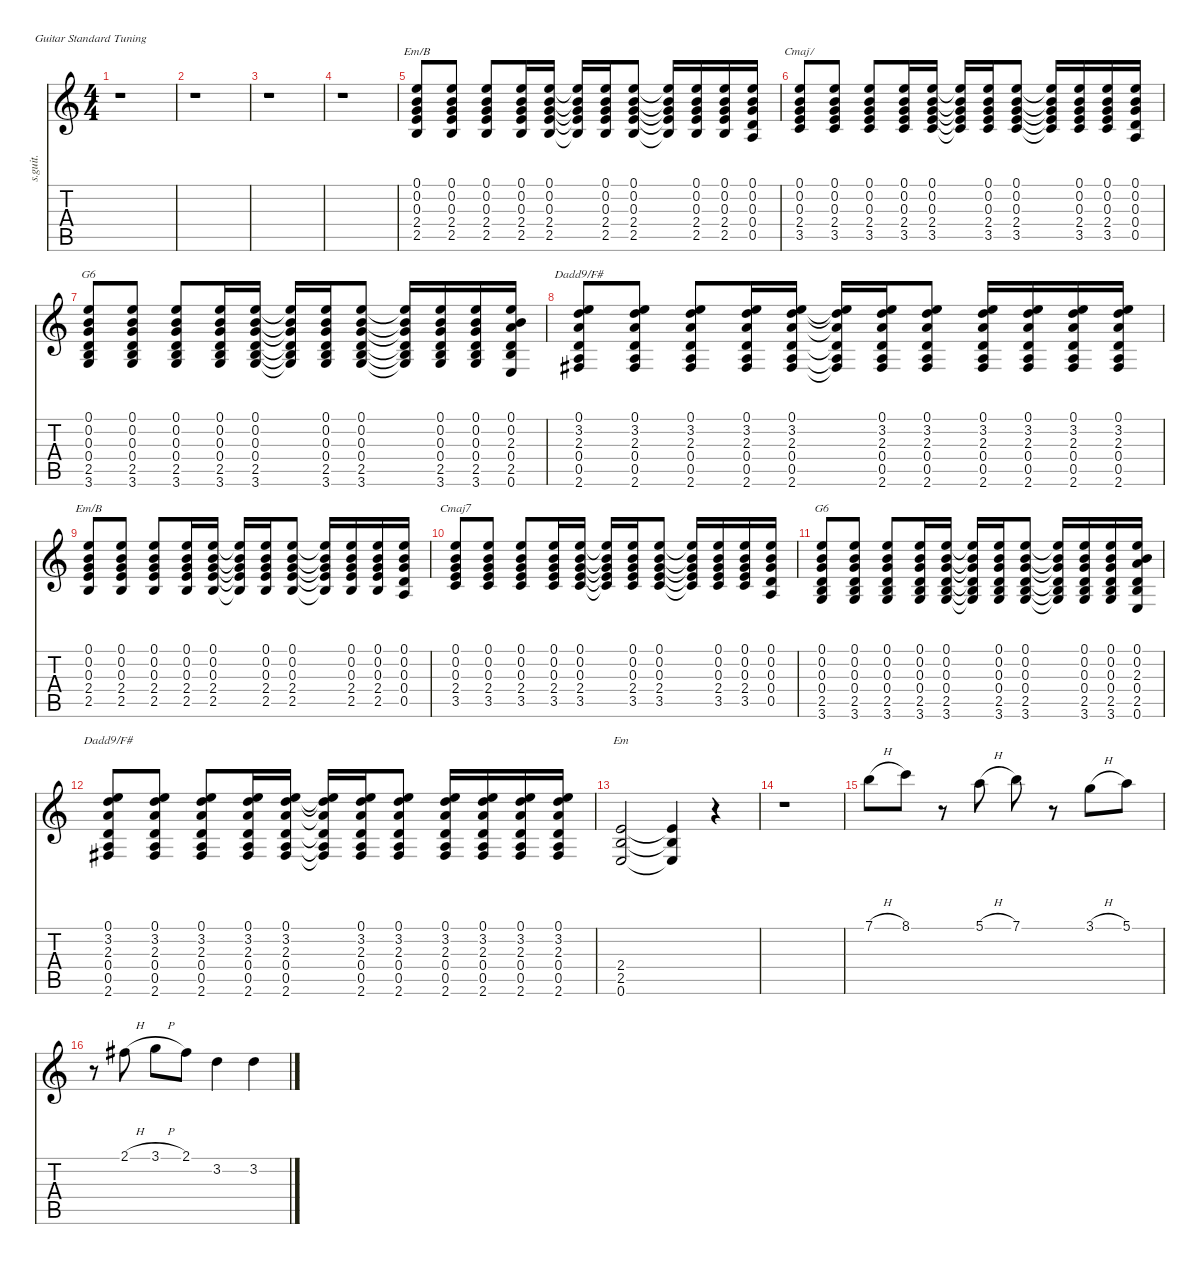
\defaultSystemsLayout 4
\hideDynamics
\bracketExtendMode nobrackets
\track ("Dolores O'Riordan (Dirty Guitar)" "s.guit.") {instrument overdrivenguitar}
\staff {score tabs}
\tuning (E4 B3 G3 D3 A2 E2)
\chord ("Em/B" 3 1 2 2 0 x) {showdiagram false}
\chord ("Cmaj7" 3 1 2 2 0 x) {showdiagram false}
\chord ("G6" 3 1 2 2 0 x) {showdiagram false}
\chord ("Dadd9/F#" 3 1 2 2 0 x) {showdiagram false}
\chord ("Em" 3 1 2 2 0 x) {showdiagram false}
\ts (4 4)
\beaming (8 2 2 2 2)
\tempo (74 hide)
\clef g2
\ks c
r.1{dy f instrument overdrivenguitar} |
r.1 |
r.1 |
\tempo (82 hide)
r.1 |
(0.1 0.2 0.3 2.4 2.5).8{ch "Em/B" lyrics (0 "") lyrics (1 "") lyrics (2 "") lyrics (3 "") lyrics (4 "")} (0.1 0.2 0.3 2.4 2.5).8{lyrics (0 "") lyrics (1 "") lyrics (2 "") lyrics (3 "") lyrics (4 "")} (0.1 0.2 0.3 2.4 2.5).8{lyrics (0 "") lyrics (1 "") lyrics (2 "") lyrics (3 "") lyrics (4 "")} (0.1 0.2 0.3 2.4 2.5).16{lyrics (0 "") lyrics (1 "") lyrics (2 "") lyrics (3 "") lyrics (4 "")} (0.1 0.2 0.3 2.4 2.5).16{lyrics (0 "") lyrics (1 "") lyrics (2 "") lyrics (3 "") lyrics (4 "")} (0.1{t} 0.2{t} 0.3{t} 2.4{t} 2.5{t}).16{lyrics (0 "") lyrics (1 "") lyrics (2 "") lyrics (3 "") lyrics (4 "")} (0.1 0.2 0.3 2.4 2.5).16{lyrics (0 "") lyrics (1 "") lyrics (2 "") lyrics (3 "") lyrics (4 "")} (0.1 0.2 0.3 2.4 2.5).8{lyrics (0 "") lyrics (1 "") lyrics (2 "") lyrics (3 "") lyrics (4 "")} (0.1{t} 0.2{t} 0.3{t} 2.4{t} 2.5{t}).16{lyrics (0 "") lyrics (1 "") lyrics (2 "") lyrics (3 "") lyrics (4 "")} (0.1 0.2 0.3 2.4 2.5).16{lyrics (0 "") lyrics (1 "") lyrics (2 "") lyrics (3 "") lyrics (4 "")} (0.1 0.2 0.3 2.4 2.5).16{lyrics (0 "") lyrics (1 "") lyrics (2 "") lyrics (3 "") lyrics (4 "")} (0.1 0.2 0.3 0.4 0.5).16{lyrics (0 "") lyrics (1 "") lyrics (2 "") lyrics (3 "") lyrics (4 "")} |
(0.1 0.2 0.3 2.4 3.5).8{ch "Cmaj7" lyrics (0 "") lyrics (1 "") lyrics (2 "") lyrics (3 "") lyrics (4 "")} (0.1 0.2 0.3 2.4 3.5).8{lyrics (0 "") lyrics (1 "") lyrics (2 "") lyrics (3 "") lyrics (4 "")} (0.1 0.2 0.3 2.4 3.5).8{lyrics (0 "") lyrics (1 "") lyrics (2 "") lyrics (3 "") lyrics (4 "")} (0.1 0.2 0.3 2.4 3.5).16{lyrics (0 "") lyrics (1 "") lyrics (2 "") lyrics (3 "") lyrics (4 "")} (0.1 0.2 0.3 2.4 3.5).16{lyrics (0 "") lyrics (1 "") lyrics (2 "") lyrics (3 "") lyrics (4 "")} (0.1{t} 0.2{t} 0.3{t} 2.4{t} 3.5{t}).16{lyrics (0 "") lyrics (1 "") lyrics (2 "") lyrics (3 "") lyrics (4 "")} (0.1 0.2 0.3 2.4 3.5).16{lyrics (0 "") lyrics (1 "") lyrics (2 "") lyrics (3 "") lyrics (4 "")} (0.1 0.2 0.3 2.4 3.5).8{lyrics (0 "") lyrics (1 "") lyrics (2 "") lyrics (3 "") lyrics (4 "")} (0.1{t} 0.2{t} 0.3{t} 2.4{t} 3.5{t}).16{lyrics (0 "") lyrics (1 "") lyrics (2 "") lyrics (3 "") lyrics (4 "")} (0.1 0.2 0.3 2.4 3.5).16{lyrics (0 "") lyrics (1 "") lyrics (2 "") lyrics (3 "") lyrics (4 "")} (0.1 0.2 0.3 2.4 3.5).16{lyrics (0 "") lyrics (1 "") lyrics (2 "") lyrics (3 "") lyrics (4 "")} (0.1 0.2 0.3 0.4 0.5).16{lyrics (0 "") lyrics (1 "") lyrics (2 "") lyrics (3 "") lyrics (4 "")} |
(0.1 0.2 0.3 0.4 2.5 3.6).8{ch "G6" lyrics (0 "") lyrics (1 "") lyrics (2 "") lyrics (3 "") lyrics (4 "")} (0.1 0.2 0.3 0.4 2.5 3.6).8{lyrics (0 "") lyrics (1 "") lyrics (2 "") lyrics (3 "") lyrics (4 "")} (0.1 0.2 0.3 0.4 2.5 3.6).8{lyrics (0 "") lyrics (1 "") lyrics (2 "") lyrics (3 "") lyrics (4 "")} (0.1 0.2 0.3 0.4 2.5 3.6).16{lyrics (0 "") lyrics (1 "") lyrics (2 "") lyrics (3 "") lyrics (4 "")} (0.1 0.2 0.3 0.4 2.5 3.6).16{lyrics (0 "") lyrics (1 "") lyrics (2 "") lyrics (3 "") lyrics (4 "")} (0.1{t} 0.2{t} 0.3{t} 0.4{t} 2.5{t} 3.6{t}).16{lyrics (0 "") lyrics (1 "") lyrics (2 "") lyrics (3 "") lyrics (4 "")} (0.1 0.2 0.3 0.4 2.5 3.6).16{lyrics (0 "") lyrics (1 "") lyrics (2 "") lyrics (3 "") lyrics (4 "")} (0.1 0.2 0.3 0.4 2.5 3.6).8{lyrics (0 "") lyrics (1 "") lyrics (2 "") lyrics (3 "") lyrics (4 "")} (0.1{t} 0.2{t} 0.3{t} 0.4{t} 2.5{t} 3.6{t}).16{lyrics (0 "") lyrics (1 "") lyrics (2 "") lyrics (3 "") lyrics (4 "")} (0.1 0.2 0.3 0.4 2.5 3.6).16{lyrics (0 "") lyrics (1 "") lyrics (2 "") lyrics (3 "") lyrics (4 "")} (0.1 0.2 0.3 0.4 2.5 3.6).16{lyrics (0 "") lyrics (1 "") lyrics (2 "") lyrics (3 "") lyrics (4 "")} (0.1 0.2 2.3 0.4 2.5 0.6).16{lyrics (0 "") lyrics (1 "") lyrics (2 "") lyrics (3 "") lyrics (4 "")} |
(0.1 3.2 2.3 0.4 0.5 2.6{acc #}).8{ch "Dadd9/F#" lyrics (0 "") lyrics (1 "") lyrics (2 "") lyrics (3 "") lyrics (4 "")} (0.1 3.2 2.3 0.4 0.5 2.6{acc #}).8{lyrics (0 "") lyrics (1 "") lyrics (2 "") lyrics (3 "") lyrics (4 "")} (0.1 3.2 2.3 0.4 0.5 2.6{acc #}).8{lyrics (0 "") lyrics (1 "") lyrics (2 "") lyrics (3 "") lyrics (4 "")} (0.1 3.2 2.3 0.4 0.5 2.6{acc #}).16{lyrics (0 "") lyrics (1 "") lyrics (2 "") lyrics (3 "") lyrics (4 "")} (0.1 3.2 2.3 0.4 0.5 2.6{acc #}).16{lyrics (0 "") lyrics (1 "") lyrics (2 "") lyrics (3 "") lyrics (4 "")} (0.1{t} 3.2{t} 2.3{t} 0.4{t} 0.5{t} 2.6{t acc #}).16{lyrics (0 "") lyrics (1 "") lyrics (2 "") lyrics (3 "") lyrics (4 "")} (0.1 3.2 2.3 0.4 0.5 2.6{acc #}).16{lyrics (0 "") lyrics (1 "") lyrics (2 "") lyrics (3 "") lyrics (4 "")} (0.1 3.2 2.3 0.4 0.5 2.6{acc #}).8{lyrics (0 "") lyrics (1 "") lyrics (2 "") lyrics (3 "") lyrics (4 "")} (0.1 3.2 2.3 0.4 0.5 2.6{acc #}).16{lyrics (0 "") lyrics (1 "") lyrics (2 "") lyrics (3 "") lyrics (4 "")} (0.1 3.2 2.3 0.4 0.5 2.6{acc #}).16{lyrics (0 "") lyrics (1 "") lyrics (2 "") lyrics (3 "") lyrics (4 "")} (0.1 3.2 2.3 0.4 0.5 2.6{acc #}).16{lyrics (0 "") lyrics (1 "") lyrics (2 "") lyrics (3 "") lyrics (4 "")} (0.1 3.2 2.3 0.4 0.5 2.6{acc #}).16{lyrics (0 "") lyrics (1 "") lyrics (2 "") lyrics (3 "") lyrics (4 "")} |
(0.1 0.2 0.3 2.4 2.5).8{ch "Em/B" lyrics (0 "") lyrics (1 "") lyrics (2 "") lyrics (3 "") lyrics (4 "")} (0.1 0.2 0.3 2.4 2.5).8{lyrics (0 "") lyrics (1 "") lyrics (2 "") lyrics (3 "") lyrics (4 "")} (0.1 0.2 0.3 2.4 2.5).8{lyrics (0 "") lyrics (1 "") lyrics (2 "") lyrics (3 "") lyrics (4 "")} (0.1 0.2 0.3 2.4 2.5).16{lyrics (0 "") lyrics (1 "") lyrics (2 "") lyrics (3 "") lyrics (4 "")} (0.1 0.2 0.3 2.4 2.5).16{lyrics (0 "") lyrics (1 "") lyrics (2 "") lyrics (3 "") lyrics (4 "")} (0.1{t} 0.2{t} 0.3{t} 2.4{t} 2.5{t}).16{lyrics (0 "") lyrics (1 "") lyrics (2 "") lyrics (3 "") lyrics (4 "")} (0.1 0.2 0.3 2.4 2.5).16{lyrics (0 "") lyrics (1 "") lyrics (2 "") lyrics (3 "") lyrics (4 "")} (0.1 0.2 0.3 2.4 2.5).8{lyrics (0 "") lyrics (1 "") lyrics (2 "") lyrics (3 "") lyrics (4 "")} (0.1{t} 0.2{t} 0.3{t} 2.4{t} 2.5{t}).16{lyrics (0 "") lyrics (1 "") lyrics (2 "") lyrics (3 "") lyrics (4 "")} (0.1 0.2 0.3 2.4 2.5).16{lyrics (0 "") lyrics (1 "") lyrics (2 "") lyrics (3 "") lyrics (4 "")} (0.1 0.2 0.3 2.4 2.5).16{lyrics (0 "") lyrics (1 "") lyrics (2 "") lyrics (3 "") lyrics (4 "")} (0.1 0.2 0.3 0.4 0.5).16{lyrics (0 "") lyrics (1 "") lyrics (2 "") lyrics (3 "") lyrics (4 "")} |
(0.1 0.2 0.3 2.4 3.5).8{ch "Cmaj7" lyrics (0 "") lyrics (1 "") lyrics (2 "") lyrics (3 "") lyrics (4 "")} (0.1 0.2 0.3 2.4 3.5).8{lyrics (0 "") lyrics (1 "") lyrics (2 "") lyrics (3 "") lyrics (4 "")} (0.1 0.2 0.3 2.4 3.5).8{lyrics (0 "") lyrics (1 "") lyrics (2 "") lyrics (3 "") lyrics (4 "")} (0.1 0.2 0.3 2.4 3.5).16{lyrics (0 "") lyrics (1 "") lyrics (2 "") lyrics (3 "") lyrics (4 "")} (0.1 0.2 0.3 2.4 3.5).16{lyrics (0 "") lyrics (1 "") lyrics (2 "") lyrics (3 "") lyrics (4 "")} (0.1{t} 0.2{t} 0.3{t} 2.4{t} 3.5{t}).16{lyrics (0 "") lyrics (1 "") lyrics (2 "") lyrics (3 "") lyrics (4 "")} (0.1 0.2 0.3 2.4 3.5).16{lyrics (0 "") lyrics (1 "") lyrics (2 "") lyrics (3 "") lyrics (4 "")} (0.1 0.2 0.3 2.4 3.5).8{lyrics (0 "") lyrics (1 "") lyrics (2 "") lyrics (3 "") lyrics (4 "")} (0.1{t} 0.2{t} 0.3{t} 2.4{t} 3.5{t}).16{lyrics (0 "") lyrics (1 "") lyrics (2 "") lyrics (3 "") lyrics (4 "")} (0.1 0.2 0.3 2.4 3.5).16{lyrics (0 "") lyrics (1 "") lyrics (2 "") lyrics (3 "") lyrics (4 "")} (0.1 0.2 0.3 2.4 3.5).16{lyrics (0 "") lyrics (1 "") lyrics (2 "") lyrics (3 "") lyrics (4 "")} (0.1 0.2 0.3 0.4 0.5).16{lyrics (0 "") lyrics (1 "") lyrics (2 "") lyrics (3 "") lyrics (4 "")} |
(0.1 0.2 0.3 0.4 2.5 3.6).8{ch "G6" lyrics (0 "") lyrics (1 "") lyrics (2 "") lyrics (3 "") lyrics (4 "")} (0.1 0.2 0.3 0.4 2.5 3.6).8{lyrics (0 "") lyrics (1 "") lyrics (2 "") lyrics (3 "") lyrics (4 "")} (0.1 0.2 0.3 0.4 2.5 3.6).8{lyrics (0 "") lyrics (1 "") lyrics (2 "") lyrics (3 "") lyrics (4 "")} (0.1 0.2 0.3 0.4 2.5 3.6).16{lyrics (0 "") lyrics (1 "") lyrics (2 "") lyrics (3 "") lyrics (4 "")} (0.1 0.2 0.3 0.4 2.5 3.6).16{lyrics (0 "") lyrics (1 "") lyrics (2 "") lyrics (3 "") lyrics (4 "")} (0.1{t} 0.2{t} 0.3{t} 0.4{t} 2.5{t} 3.6{t}).16{lyrics (0 "") lyrics (1 "") lyrics (2 "") lyrics (3 "") lyrics (4 "")} (0.1 0.2 0.3 0.4 2.5 3.6).16{lyrics (0 "") lyrics (1 "") lyrics (2 "") lyrics (3 "") lyrics (4 "")} (0.1 0.2 0.3 0.4 2.5 3.6).8{lyrics (0 "") lyrics (1 "") lyrics (2 "") lyrics (3 "") lyrics (4 "")} (0.1{t} 0.2{t} 0.3{t} 0.4{t} 2.5{t} 3.6{t}).16{lyrics (0 "") lyrics (1 "") lyrics (2 "") lyrics (3 "") lyrics (4 "")} (0.1 0.2 0.3 0.4 2.5 3.6).16{lyrics (0 "") lyrics (1 "") lyrics (2 "") lyrics (3 "") lyrics (4 "")} (0.1 0.2 0.3 0.4 2.5 3.6).16{lyrics (0 "") lyrics (1 "") lyrics (2 "") lyrics (3 "") lyrics (4 "")} (0.1 0.2 2.3 0.4 2.5 0.6).16{lyrics (0 "") lyrics (1 "") lyrics (2 "") lyrics (3 "") lyrics (4 "")} |
(0.1 3.2 2.3 0.4 0.5 2.6{acc #}).8{ch "Dadd9/F#" lyrics (0 "") lyrics (1 "") lyrics (2 "") lyrics (3 "") lyrics (4 "")} (0.1 3.2 2.3 0.4 0.5 2.6{acc #}).8{lyrics (0 "") lyrics (1 "") lyrics (2 "") lyrics (3 "") lyrics (4 "")} (0.1 3.2 2.3 0.4 0.5 2.6{acc #}).8{lyrics (0 "") lyrics (1 "") lyrics (2 "") lyrics (3 "") lyrics (4 "")} (0.1 3.2 2.3 0.4 0.5 2.6{acc #}).16{lyrics (0 "") lyrics (1 "") lyrics (2 "") lyrics (3 "") lyrics (4 "")} (0.1 3.2 2.3 0.4 0.5 2.6{acc #}).16{lyrics (0 "") lyrics (1 "") lyrics (2 "") lyrics (3 "") lyrics (4 "")} (0.1{t} 3.2{t} 2.3{t} 0.4{t} 0.5{t} 2.6{t acc #}).16{lyrics (0 "") lyrics (1 "") lyrics (2 "") lyrics (3 "") lyrics (4 "")} (0.1 3.2 2.3 0.4 0.5 2.6{acc #}).16{lyrics (0 "") lyrics (1 "") lyrics (2 "") lyrics (3 "") lyrics (4 "")} (0.1 3.2 2.3 0.4 0.5 2.6{acc #}).8{lyrics (0 "") lyrics (1 "") lyrics (2 "") lyrics (3 "") lyrics (4 "")} (0.1 3.2 2.3 0.4 0.5 2.6{acc #}).16{lyrics (0 "") lyrics (1 "") lyrics (2 "") lyrics (3 "") lyrics (4 "")} (0.1 3.2 2.3 0.4 0.5 2.6{acc #}).16{lyrics (0 "") lyrics (1 "") lyrics (2 "") lyrics (3 "") lyrics (4 "")} (0.1 3.2 2.3 0.4 0.5 2.6{acc #}).16{lyrics (0 "") lyrics (1 "") lyrics (2 "") lyrics (3 "") lyrics (4 "")} (0.1 3.2 2.3 0.4 0.5 2.6{acc #}).16{lyrics (0 "") lyrics (1 "") lyrics (2 "") lyrics (3 "") lyrics (4 "")} |
(2.4 2.5 0.6).2{ch "Em" lyrics (0 "") lyrics (1 "") lyrics (2 "") lyrics (3 "") lyrics (4 "")} (2.4{t} 2.5{t} 0.6{t}).4{lyrics (0 "") lyrics (1 "") lyrics (2 "") lyrics (3 "") lyrics (4 "")} r.4 |
r.1 |
7.1{h}.8{lyrics (0 "") lyrics (1 "") lyrics (2 "") lyrics (3 "") lyrics (4 "")} 8.1.8{lyrics (0 "") lyrics (1 "") lyrics (2 "") lyrics (3 "") lyrics (4 "")} r.8 5.1{h}.8{lyrics (0 "") lyrics (1 "") lyrics (2 "") lyrics (3 "") lyrics (4 "")} 7.1.8{lyrics (0 "") lyrics (1 "") lyrics (2 "") lyrics (3 "") lyrics (4 "")} r.8 3.1{h}.8{lyrics (0 "") lyrics (1 "") lyrics (2 "") lyrics (3 "") lyrics (4 "")} 5.1.8{lyrics (0 "") lyrics (1 "") lyrics (2 "") lyrics (3 "") lyrics (4 "")} |
r.8 2.1{h acc #}.8{lyrics (0 "") lyrics (1 "") lyrics (2 "") lyrics (3 "") lyrics (4 "")} 3.1{h}.8{lyrics (0 "") lyrics (1 "") lyrics (2 "") lyrics (3 "") lyrics (4 "")} 2.1{acc #}.8{lyrics (0 "") lyrics (1 "") lyrics (2 "") lyrics (3 "") lyrics (4 "")} 3.2.4{lyrics (0 "") lyrics (1 "") lyrics (2 "") lyrics (3 "") lyrics (4 "")} 3.2{h}.4{lyrics (0 "") lyrics (1 "") lyrics (2 "") lyrics (3 "") lyrics (4 "")}
